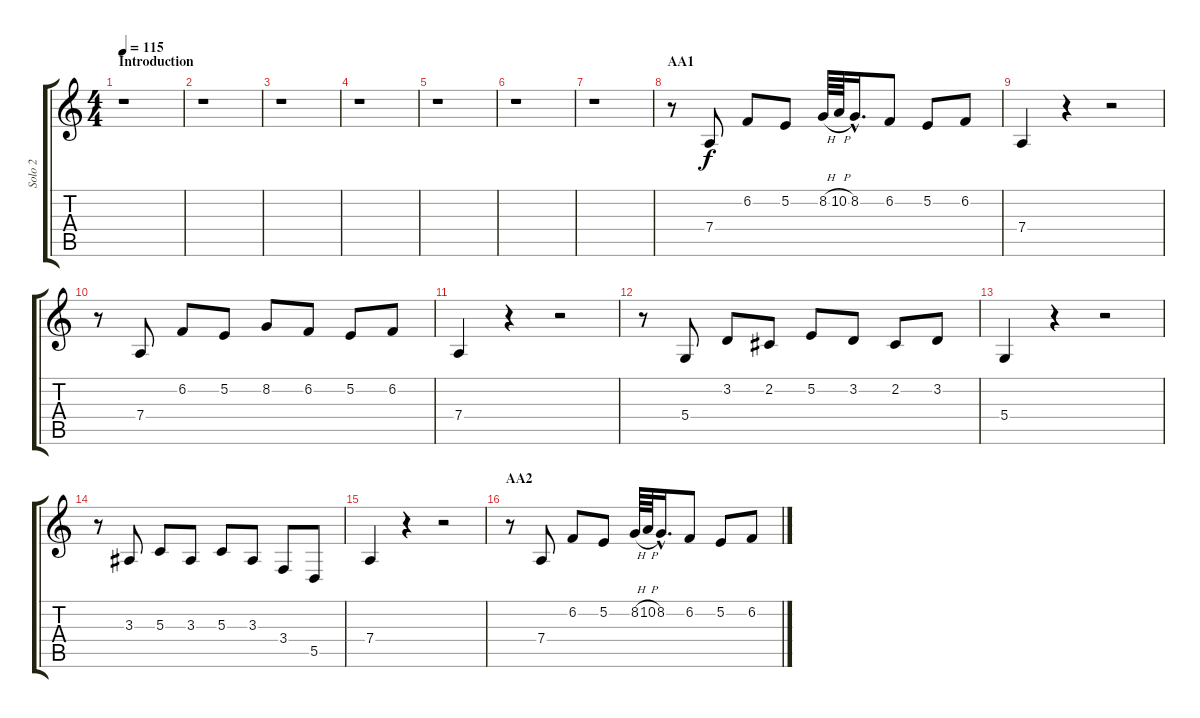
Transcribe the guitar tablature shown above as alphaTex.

\track ("Solo 2" "Solo 2") {instrument musicbox}
\staff {score tabs}
\tuning (E4 B3 G3 D3 A2 E2) {hide}
\ts (4 4)
\section ("" "Introduction")
\tempo 115
\clef g2
\ks c
r.1{dy f instrument musicbox} |
r.1 |
r.1 |
r.1 |
r.1 |
r.1 |
r.1 |
\section ("" "АА1")
r.8 7.4.8 6.2.8 5.2.8 8.2{h}.64 10.2{h}.64 8.2{hac}.16{d} 6.2.8 5.2.8 6.2.8 |
7.4.4 r.4 r.2 |
r.8 7.4.8 6.2.8 5.2.8 8.2.8 6.2.8 5.2.8 6.2.8 |
7.4.4 r.4 r.2 |
r.8 5.4.8 3.2.8 2.2.8 5.2.8 3.2.8 2.2.8 3.2.8 |
5.4.4 r.4 r.2 |
r.8 3.3.8 5.3.8 3.3.8 5.3.8 3.3.8 3.4.8 5.5.8 |
7.4.4 r.4 r.2 |
\section ("" "АА2")
r.8 7.4.8 6.2.8 5.2.8 8.2{h}.64 10.2{h}.64 8.2{hac}.16{d} 6.2.8 5.2.8 6.2.8
